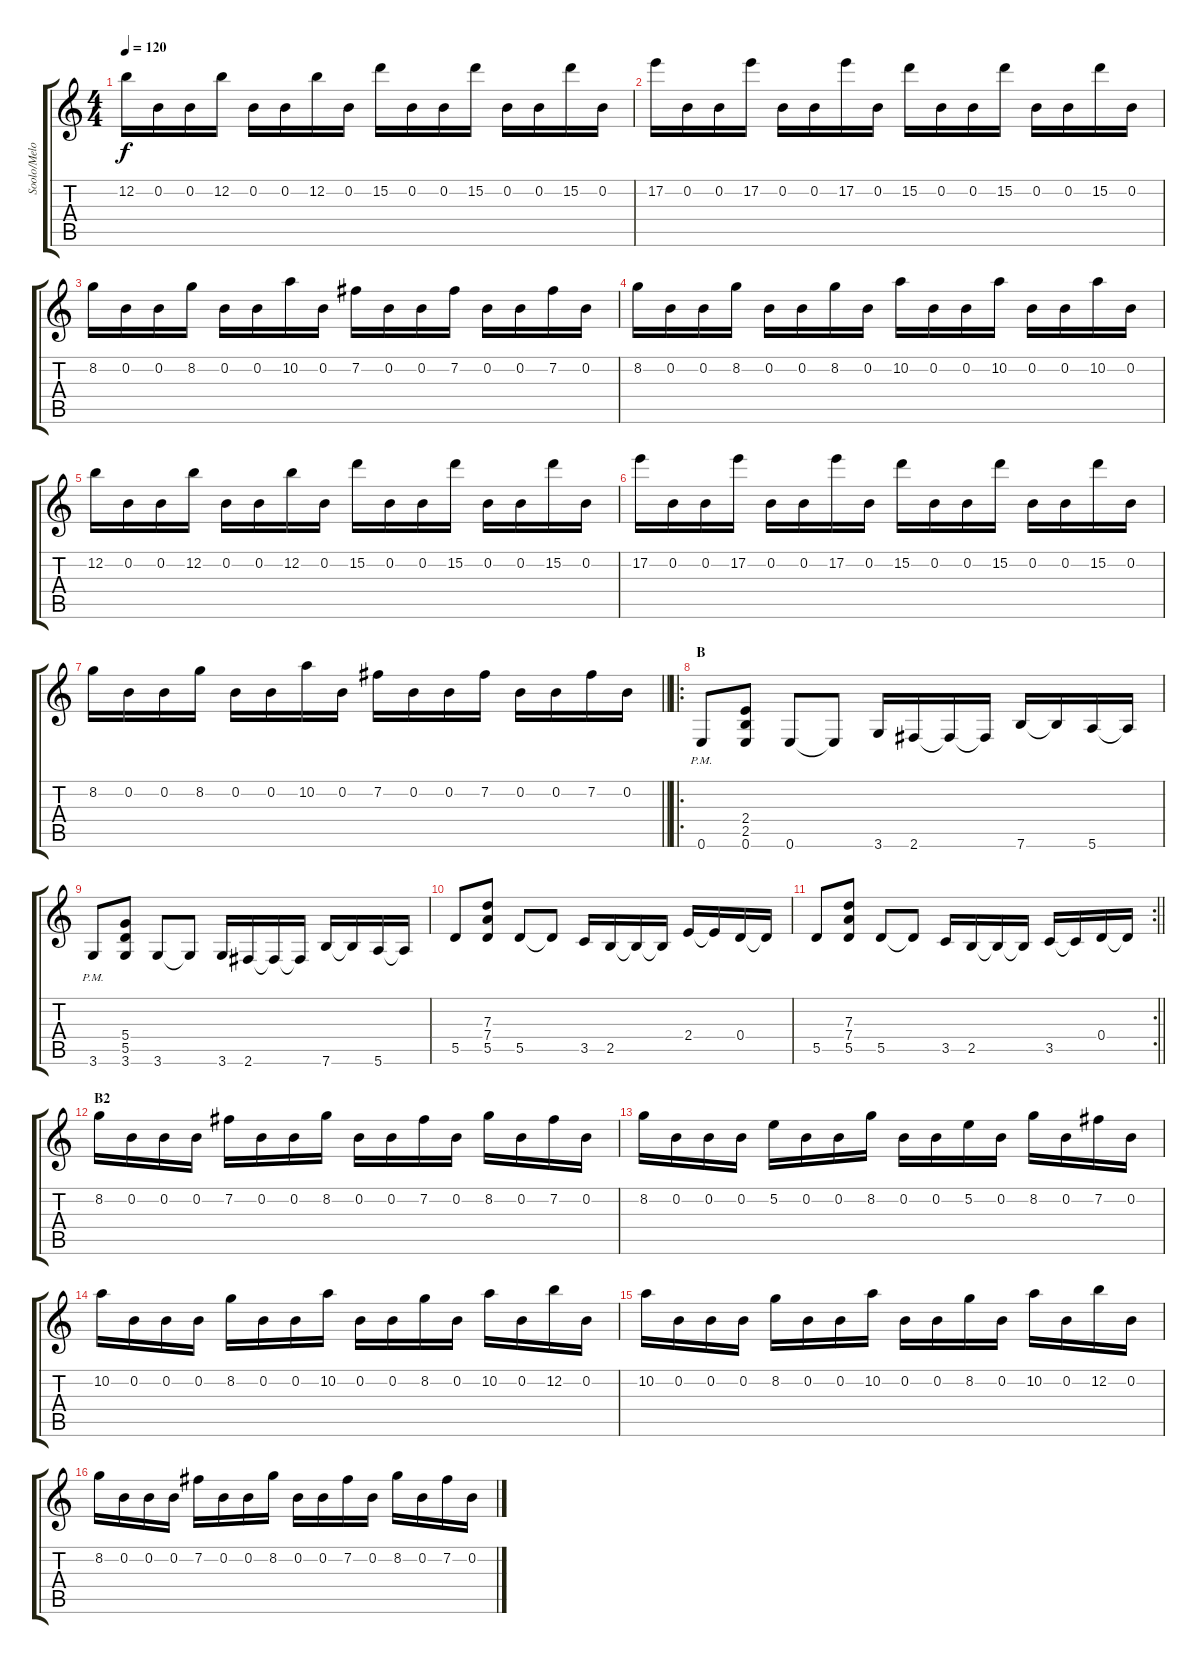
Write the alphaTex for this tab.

\track ("Soolo/Melodia Särö" "Soolo/Melo") {instrument distortionguitar}
\staff {score tabs}
\tuning (E4 B3 G3 D3 A2 E2) {hide}
\ts (4 4)
\tempo 120
\clef g2
\ks c
12.2.16{dy f} 0.2.16 0.2.16 12.2.16 0.2.16 0.2.16 12.2.16 0.2.16 15.2.16 0.2.16 0.2.16 15.2.16 0.2.16 0.2.16 15.2.16 0.2.16 |
17.2.16 0.2.16 0.2.16 17.2.16 0.2.16 0.2.16 17.2.16 0.2.16 15.2.16 0.2.16 0.2.16 15.2.16 0.2.16 0.2.16 15.2.16 0.2.16 |
8.2.16 0.2.16 0.2.16 8.2.16 0.2.16 0.2.16 10.2.16 0.2.16 7.2.16 0.2.16 0.2.16 7.2.16 0.2.16 0.2.16 7.2.16 0.2.16 |
8.2.16 0.2.16 0.2.16 8.2.16 0.2.16 0.2.16 8.2.16 0.2.16 10.2.16 0.2.16 0.2.16 10.2.16 0.2.16 0.2.16 10.2.16 0.2.16 |
12.2.16 0.2.16 0.2.16 12.2.16 0.2.16 0.2.16 12.2.16 0.2.16 15.2.16 0.2.16 0.2.16 15.2.16 0.2.16 0.2.16 15.2.16 0.2.16 |
17.2.16 0.2.16 0.2.16 17.2.16 0.2.16 0.2.16 17.2.16 0.2.16 15.2.16 0.2.16 0.2.16 15.2.16 0.2.16 0.2.16 15.2.16 0.2.16 |
\barLineRight lightlight
8.2.16 0.2.16 0.2.16 8.2.16 0.2.16 0.2.16 10.2.16 0.2.16 7.2.16 0.2.16 0.2.16 7.2.16 0.2.16 0.2.16 7.2.16 0.2.16 |
\ro
\section ("" "B")
0.6{pm}.8 (2.4 2.5 0.6).8 0.6.8 0.6{t}.8 3.6.16 2.6.16 2.6{t}.16 2.6{t}.16 7.6.16 7.6{t}.16 5.6.16 5.6{t}.16 |
3.6{pm}.8 (5.4 5.5 3.6).8 3.6.8 3.6{t}.8 3.6.16 2.6.16 2.6{t}.16 2.6{t}.16 7.6.16 7.6{t}.16 5.6.16 5.6{t}.16 |
5.5.8 (7.3 7.4 5.5).8 5.5.8 5.5{t}.8 3.5.16 2.5.16 2.5{t}.16 2.5{t}.16 2.4.16 2.4{t}.16 0.4.16 0.4{t}.16 |
\rc 2
\barLineRight lightlight
5.5.8 (7.3 7.4 5.5).8 5.5.8 5.5{t}.8 3.5.16 2.5.16 2.5{t}.16 2.5{t}.16 3.5.16 3.5{t}.16 0.4.16 0.4{t}.16 |
\section ("" "B2")
8.2.16 0.2.16 0.2.16 0.2.16 7.2.16 0.2.16 0.2.16 8.2.16 0.2.16 0.2.16 7.2.16 0.2.16 8.2.16 0.2.16 7.2.16 0.2.16 |
8.2.16 0.2.16 0.2.16 0.2.16 5.2.16 0.2.16 0.2.16 8.2.16 0.2.16 0.2.16 5.2.16 0.2.16 8.2.16 0.2.16 7.2.16 0.2.16 |
10.2.16 0.2.16 0.2.16 0.2.16 8.2.16 0.2.16 0.2.16 10.2.16 0.2.16 0.2.16 8.2.16 0.2.16 10.2.16 0.2.16 12.2.16 0.2.16 |
10.2.16 0.2.16 0.2.16 0.2.16 8.2.16 0.2.16 0.2.16 10.2.16 0.2.16 0.2.16 8.2.16 0.2.16 10.2.16 0.2.16 12.2.16 0.2.16 |
8.2.16 0.2.16 0.2.16 0.2.16 7.2.16 0.2.16 0.2.16 8.2.16 0.2.16 0.2.16 7.2.16 0.2.16 8.2.16 0.2.16 7.2.16 0.2.16
